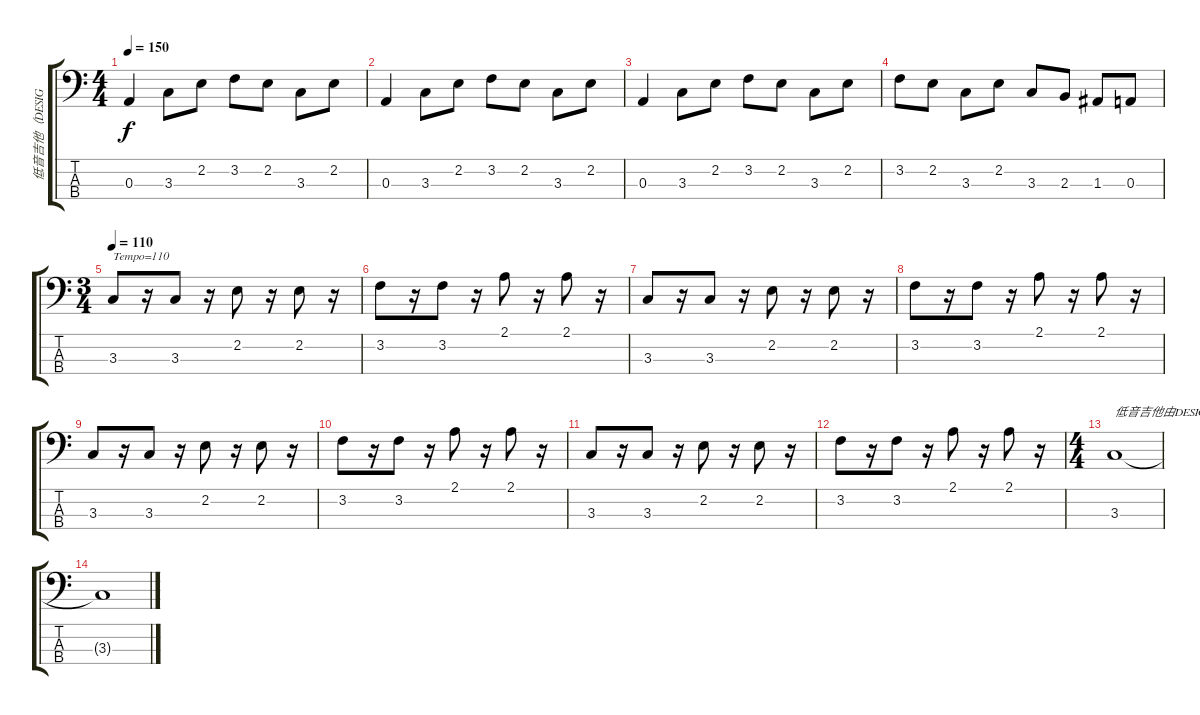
\track ("低音吉他（DESIGN CEO）" "低音吉他（DESIG") {instrument electricbassfinger}
\staff {score tabs}
\tuning (G2 D2 A1 E1) {hide}
\ts (4 4)
\tempo 150
\clef f4
\ks c
0.3.4{dy f} 3.3.8 2.2.8 3.2.8 2.2.8 3.3.8 2.2.8 |
0.3.4 3.3.8 2.2.8 3.2.8 2.2.8 3.3.8 2.2.8 |
0.3.4 3.3.8 2.2.8 3.2.8 2.2.8 3.3.8 2.2.8 |
3.2.8 2.2.8 3.3.8 2.2.8 3.3.8 2.3.8 1.3.8 0.3.8 |
\ts (3 4)
\tempo 110
3.3.8{txt "Tempo=110"} r.16 3.3.8 r.16 2.2.8 r.16 2.2.8 r.16 |
3.2.8 r.16 3.2.8 r.16 2.1.8 r.16 2.1.8 r.16 |
3.3.8 r.16 3.3.8 r.16 2.2.8 r.16 2.2.8 r.16 |
3.2.8 r.16 3.2.8 r.16 2.1.8 r.16 2.1.8 r.16 |
3.3.8 r.16 3.3.8 r.16 2.2.8 r.16 2.2.8 r.16 |
3.2.8 r.16 3.2.8 r.16 2.1.8 r.16 2.1.8 r.16 |
3.3.8 r.16 3.3.8 r.16 2.2.8 r.16 2.2.8 r.16 |
3.2.8 r.16 3.2.8 r.16 2.1.8 r.16 2.1.8 r.16 |
\ts (4 4)
3.3.1{txt "低音吉他由DESIGN CEO编配"} |
3.3{t}.1
